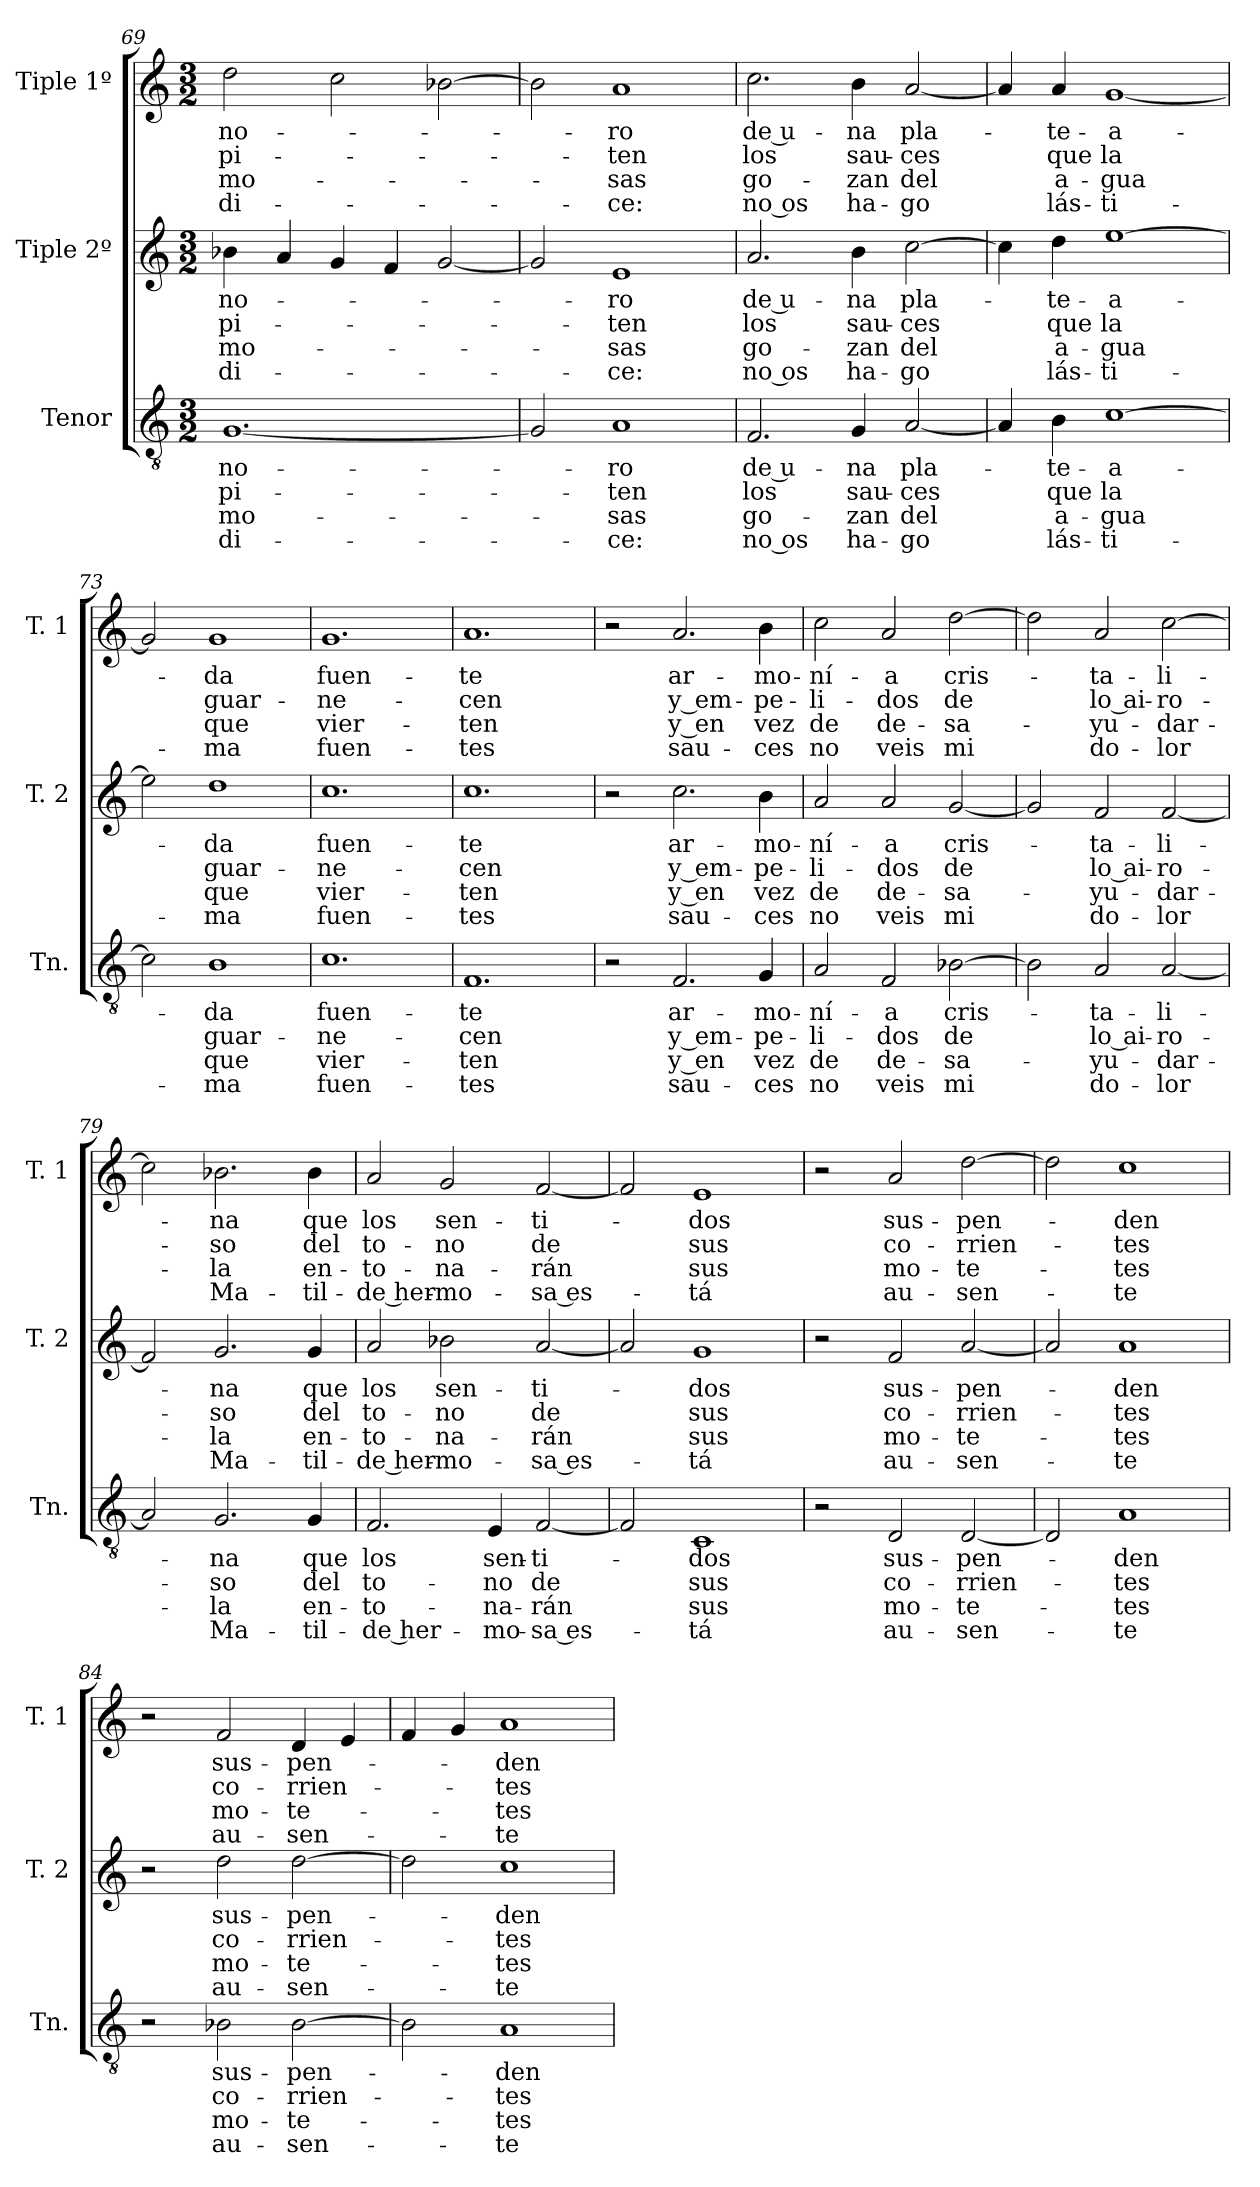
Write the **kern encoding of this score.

**kern	**text	**text	**text	**text	**kern	**text	**text	**text	**text	**kern	**text	**text	**text	**text
*part3	*part3	*part3	*part3	*part3	*part2	*part2	*part2	*part2	*part2	*part1	*part1	*part1	*part1	*part1
*staff3	*staff3	*staff3	*staff3	*staff3	*staff2	*staff2	*staff2	*staff2	*staff2	*staff1	*staff1	*staff1	*staff1	*staff1
*I"Tenor	*	*	*	*	*I"Tiple 2º	*	*	*	*	*I"Tiple 1º	*	*	*	*
*I'Tn.	*	*	*	*	*I'T. 2	*	*	*	*	*I'T. 1	*	*	*	*
*clefGv2	*	*	*	*	*clefG2	*	*	*	*	*clefG2	*	*	*	*
*M3/2	*	*	*	*	*M3/2	*	*	*	*	*M3/2	*	*	*	*
=69	=69	=69	=69	=69	=69	=69	=69	=69	=69	=69	=69	=69	=69	=69
[1.G	-no-	-pi-	-mo-	di-	4b-X	-no-	-pi-	-mo-	di-	2dd	-no-	-pi-	-mo-	di-
.	.	.	.	.	4a	.	.	.	.	.	.	.	.	.
.	.	.	.	.	4g	.	.	.	.	2cc	.	.	.	.
.	.	.	.	.	4f	.	.	.	.	.	.	.	.	.
.	.	.	.	.	[2g	.	.	.	.	[2b-X	.	.	.	.
=70	=70	=70	=70	=70	=70	=70	=70	=70	=70	=70	=70	=70	=70	=70
2G]	.	.	.	.	2g]	.	.	.	.	2b-]	.	.	.	.
1A	-ro	-ten	-sas	-ce:	1e	-ro	-ten	-sas	-ce:	1a	-ro	-ten	-sas	-ce:
=71	=71	=71	=71	=71	=71	=71	=71	=71	=71	=71	=71	=71	=71	=71
2.F	de u-	los	go-	no os	2.a	de u-	los	go-	no os	2.cc	de u-	los	go-	no os
4G	-na	sau-	-zan	ha-	4b	-na	sau-	-zan	ha-	4b	-na	sau-	-zan	ha-
[2A	pla-	-ces	del	-go	[2cc	pla-	-ces	del	-go	[2a	pla-	-ces	del	-go
=72	=72	=72	=72	=72	=72	=72	=72	=72	=72	=72	=72	=72	=72	=72
4A]	.	.	.	.	4cc]	.	.	.	.	4a]	.	.	.	.
4B	-te-	que	a-	lás-	4dd	-te-	que	a-	lás-	4a	-te-	que	a-	lás-
[1c	-a-	la	-gua	-ti-	[1ee	-a-	la	-gua	-ti-	[1g	-a-	la	-gua	-ti-
=73	=73	=73	=73	=73	=73	=73	=73	=73	=73	=73	=73	=73	=73	=73
2c]	.	.	.	.	2ee]	.	.	.	.	2g]	.	.	.	.
1B	-da	guar-	que	-ma	1dd	-da	guar-	que	-ma	1g	-da	guar-	que	-ma
=74	=74	=74	=74	=74	=74	=74	=74	=74	=74	=74	=74	=74	=74	=74
1.c	fuen-	-ne-	vier-	fuen-	1.cc	fuen-	-ne-	vier-	fuen-	1.g	fuen-	-ne-	vier-	fuen-
=75	=75	=75	=75	=75	=75	=75	=75	=75	=75	=75	=75	=75	=75	=75
1.F	-te	-cen	-ten	-tes	1.cc	-te	-cen	-ten	-tes	1.a	-te	-cen	-ten	-tes
=76	=76	=76	=76	=76	=76	=76	=76	=76	=76	=76	=76	=76	=76	=76
2r	.	.	.	.	2r	.	.	.	.	2r	.	.	.	.
2.F	ar-	y em-	y en	sau-	2.cc	ar-	y em-	y en	sau-	2.a	ar-	y em-	y en	sau-
4G	-mo-	-pe-	vez	-ces	4b	-mo-	-pe-	vez	-ces	4b	-mo-	-pe-	vez	-ces
=77	=77	=77	=77	=77	=77	=77	=77	=77	=77	=77	=77	=77	=77	=77
2A	-ní-	-li-	de	no	2a	-ní-	-li-	de	no	2cc	-ní-	-li-	de	no
2F	-a	-dos	de-	veis	2a	-a	-dos	de-	veis	2a	-a	-dos	de-	veis
[2B-X	cris-	de	-sa-	mi	[2g	cris-	de	-sa-	mi	[2dd	cris-	de	-sa-	mi
=78	=78	=78	=78	=78	=78	=78	=78	=78	=78	=78	=78	=78	=78	=78
2B-]	.	.	.	.	2g]	.	.	.	.	2dd]	.	.	.	.
2A	-ta-	lo ai-	-yu-	do-	2f	-ta-	lo ai-	-yu-	do-	2a	-ta-	lo ai-	-yu-	do-
[2A	-li-	-ro-	-dar-	-lor	[2f	-li-	-ro-	-dar-	-lor	[2cc	-li-	-ro-	-dar-	-lor
=79	=79	=79	=79	=79	=79	=79	=79	=79	=79	=79	=79	=79	=79	=79
2A]	.	.	.	.	2f]	.	.	.	.	2cc]	.	.	.	.
2.G	-na	-so	-la	Ma-	2.g	-na	-so	-la	Ma-	2.b-X	-na	-so	-la	Ma-
4G	que	del	en-	-til-	4g	que	del	en-	-til-	4b-	que	del	en-	-til-
=80	=80	=80	=80	=80	=80	=80	=80	=80	=80	=80	=80	=80	=80	=80
2.F	los	to-	-to-	de her-	2a	los	to-	-to-	de her-	2a	los	to-	-to-	de her-
.	.	.	.	.	2b-X	sen-	-no	-na-	-mo-	2g	sen-	-no	-na-	-mo-
4E	sen-	-no	-na-	-mo-	.	.	.	.	.	.	.	.	.	.
[2F	-ti-	de	-rán	sa es-	[2a	-ti-	de	-rán	sa es-	[2f	-ti-	de	-rán	sa es-
=81	=81	=81	=81	=81	=81	=81	=81	=81	=81	=81	=81	=81	=81	=81
2F]	.	.	.	.	2a]	.	.	.	.	2f]	.	.	.	.
1C	-dos	sus	sus	-tá	1g	-dos	sus	sus	-tá	1e	-dos	sus	sus	-tá
=82	=82	=82	=82	=82	=82	=82	=82	=82	=82	=82	=82	=82	=82	=82
2r	.	.	.	.	2r	.	.	.	.	2r	.	.	.	.
2D	sus-	co-	mo-	au-	2f	sus-	co-	mo-	au-	2a	sus-	co-	mo-	au-
[2D	-pen-	-rrien-	-te-	-sen-	[2a	-pen-	-rrien-	-te-	-sen-	[2dd	-pen-	-rrien-	-te-	-sen-
=83	=83	=83	=83	=83	=83	=83	=83	=83	=83	=83	=83	=83	=83	=83
2D]	.	.	.	.	2a]	.	.	.	.	2dd]	.	.	.	.
1A	-den	-tes	-tes	-te	1a	-den	-tes	-tes	-te	1cc	-den	-tes	-tes	-te
=84	=84	=84	=84	=84	=84	=84	=84	=84	=84	=84	=84	=84	=84	=84
2r	.	.	.	.	2r	.	.	.	.	2r	.	.	.	.
2B-X	sus-	co-	mo-	au-	2dd	sus-	co-	mo-	au-	2f	sus-	co-	mo-	au-
[2B-	-pen-	-rrien-	-te-	-sen-	[2dd	-pen-	-rrien-	-te-	-sen-	4d	-pen-	-rrien-	-te-	-sen-
.	.	.	.	.	.	.	.	.	.	4e	.	.	.	.
=85	=85	=85	=85	=85	=85	=85	=85	=85	=85	=85	=85	=85	=85	=85
2B-]	.	.	.	.	2dd]	.	.	.	.	4f	.	.	.	.
.	.	.	.	.	.	.	.	.	.	4g	.	.	.	.
1A	-den	-tes	-tes	-te	1cc	-den	-tes	-tes	-te	1a	-den	-tes	-tes	-te
=	=	=	=	=	=	=	=	=	=	=	=	=	=	=
*-	*-	*-	*-	*-	*-	*-	*-	*-	*-	*-	*-	*-	*-	*-
